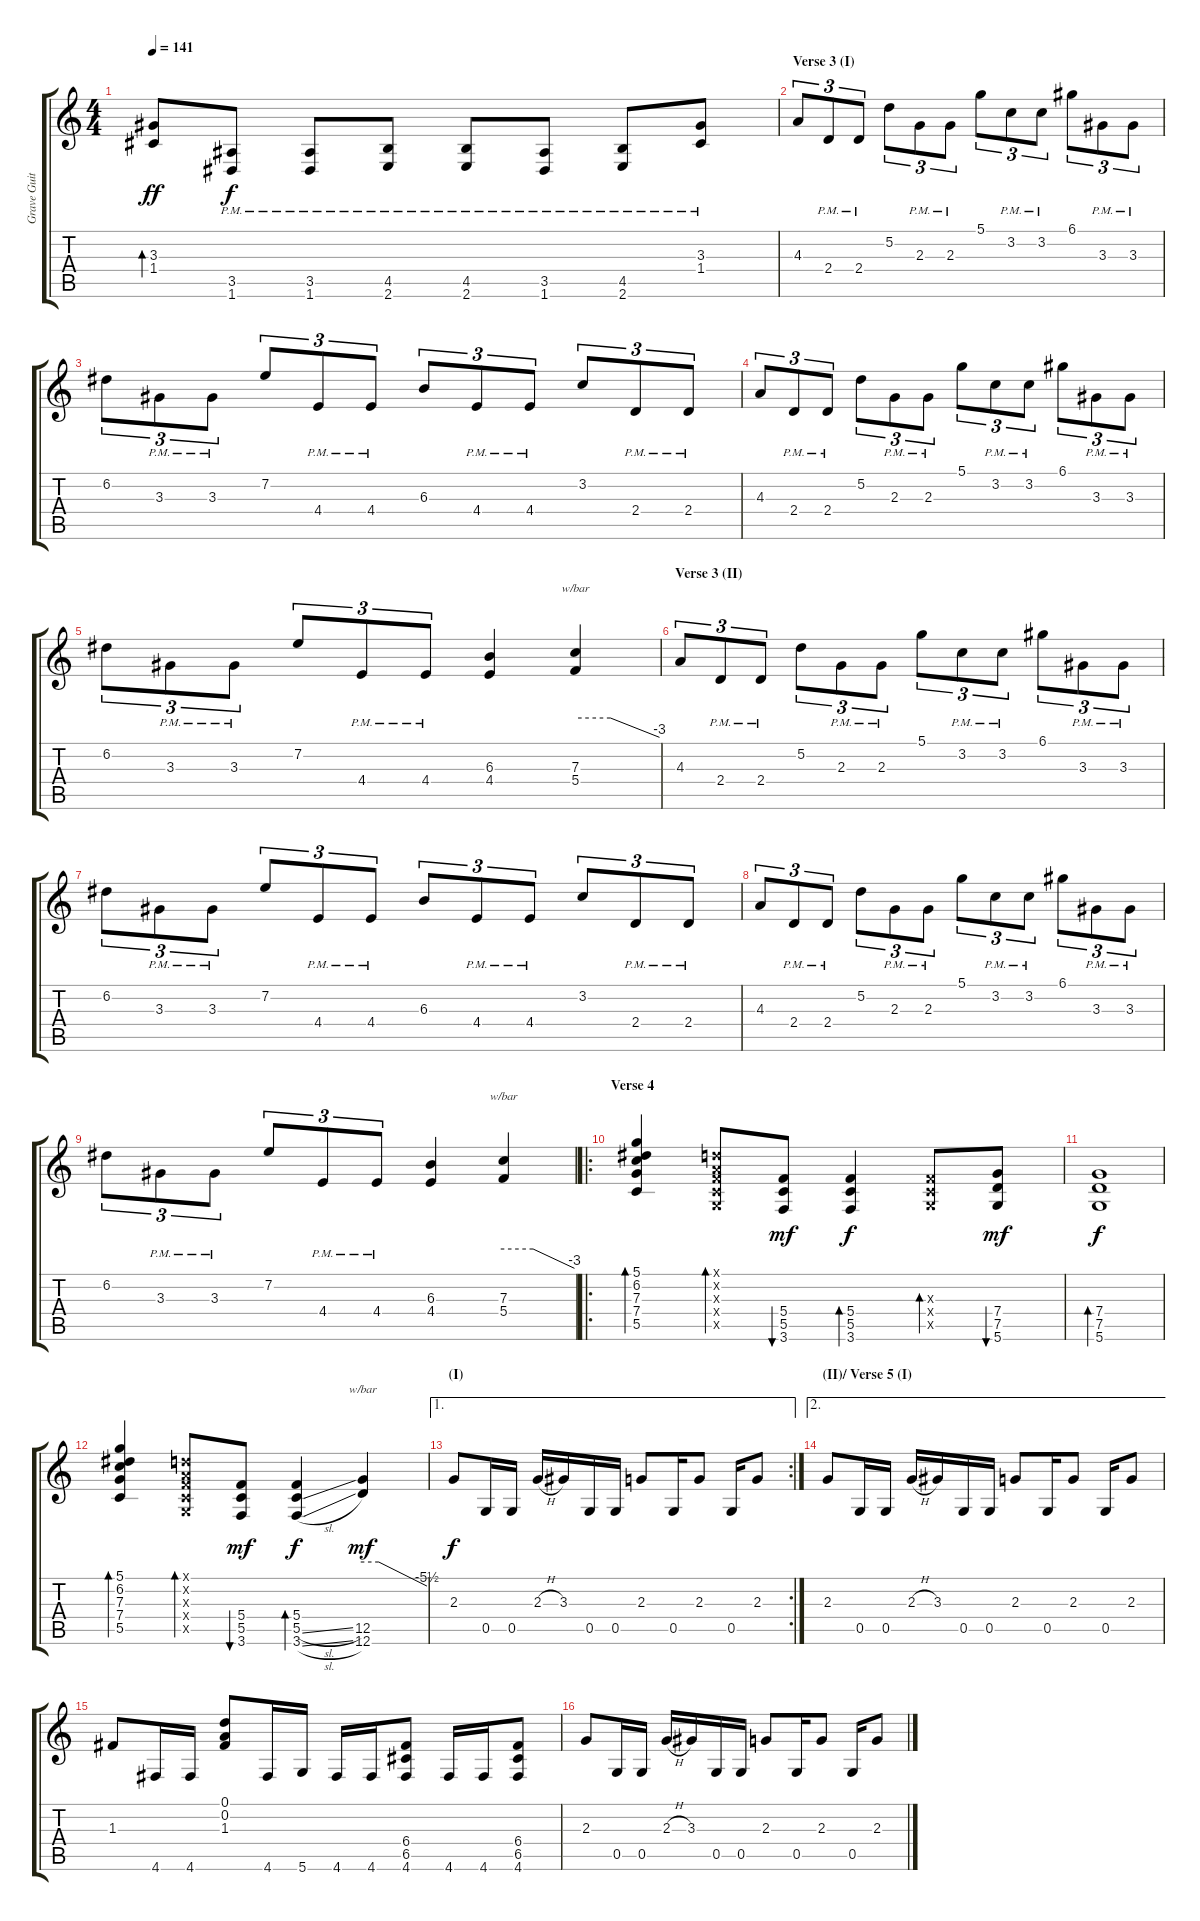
\track ("Grave Guitar (Pan Left)" "Grave Guit") {instrument distortionguitar}
\staff {score tabs}
\tuning (D4 A3 F3 C3 G2 D2) {hide}
\ts (4 4)
\tempo 141
\clef g2
\ks c
(3.3 1.4).8{bd 30 dy ff} (3.5{pm} 1.6{pm}).8{dy f} (3.5{pm} 1.6{pm}).8 (4.5{pm} 2.6{pm}).8 (4.5{pm} 2.6{pm}).8 (3.5{pm} 1.6{pm}).8 (4.5{pm} 2.6{pm}).8 (3.3{pm} 1.4{pm}).8 |
\section ("" "Verse 3 (I)")
4.3.8{tu (3 2)} 2.4{pm}.8{tu (3 2)} 2.4{pm}.8{tu (3 2)} 5.2.8{tu (3 2)} 2.3{pm}.8{tu (3 2)} 2.3{pm}.8{tu (3 2)} 5.1.8{tu (3 2)} 3.2{pm}.8{tu (3 2)} 3.2{pm}.8{tu (3 2)} 6.1.8{tu (3 2)} 3.3{pm}.8{tu (3 2)} 3.3{pm}.8{tu (3 2)} |
6.2.8{tu (3 2)} 3.3{pm}.8{tu (3 2)} 3.3{pm}.8{tu (3 2)} 7.2.8{tu (3 2)} 4.4{pm}.8{tu (3 2)} 4.4{pm}.8{tu (3 2)} 6.3.8{tu (3 2)} 4.4{pm}.8{tu (3 2)} 4.4{pm}.8{tu (3 2)} 3.2.8{tu (3 2)} 2.4{pm}.8{tu (3 2)} 2.4{pm}.8{tu (3 2)} |
4.3.8{tu (3 2)} 2.4{pm}.8{tu (3 2)} 2.4{pm}.8{tu (3 2)} 5.2.8{tu (3 2)} 2.3{pm}.8{tu (3 2)} 2.3{pm}.8{tu (3 2)} 5.1.8{tu (3 2)} 3.2{pm}.8{tu (3 2)} 3.2{pm}.8{tu (3 2)} 6.1.8{tu (3 2)} 3.3{pm}.8{tu (3 2)} 3.3{pm}.8{tu (3 2)} |
6.2.8{tu (3 2)} 3.3{pm}.8{tu (3 2)} 3.3{pm}.8{tu (3 2)} 7.2.8{tu (3 2)} 4.4{pm}.8{tu (3 2)} 4.4{pm}.8{tu (3 2)} (6.3 4.4).4 (7.3 5.4).4{tbe (custom default 0 0 25 0 60 -12)} |
\section ("" "Verse 3 (II)")
4.3.8{tu (3 2)} 2.4{pm}.8{tu (3 2)} 2.4{pm}.8{tu (3 2)} 5.2.8{tu (3 2)} 2.3{pm}.8{tu (3 2)} 2.3{pm}.8{tu (3 2)} 5.1.8{tu (3 2)} 3.2{pm}.8{tu (3 2)} 3.2{pm}.8{tu (3 2)} 6.1.8{tu (3 2)} 3.3{pm}.8{tu (3 2)} 3.3{pm}.8{tu (3 2)} |
6.2.8{tu (3 2)} 3.3{pm}.8{tu (3 2)} 3.3{pm}.8{tu (3 2)} 7.2.8{tu (3 2)} 4.4{pm}.8{tu (3 2)} 4.4{pm}.8{tu (3 2)} 6.3.8{tu (3 2)} 4.4{pm}.8{tu (3 2)} 4.4{pm}.8{tu (3 2)} 3.2.8{tu (3 2)} 2.4{pm}.8{tu (3 2)} 2.4{pm}.8{tu (3 2)} |
4.3.8{tu (3 2)} 2.4{pm}.8{tu (3 2)} 2.4{pm}.8{tu (3 2)} 5.2.8{tu (3 2)} 2.3{pm}.8{tu (3 2)} 2.3{pm}.8{tu (3 2)} 5.1.8{tu (3 2)} 3.2{pm}.8{tu (3 2)} 3.2{pm}.8{tu (3 2)} 6.1.8{tu (3 2)} 3.3{pm}.8{tu (3 2)} 3.3{pm}.8{tu (3 2)} |
6.2.8{tu (3 2)} 3.3{pm}.8{tu (3 2)} 3.3{pm}.8{tu (3 2)} 7.2.8{tu (3 2)} 4.4{pm}.8{tu (3 2)} 4.4{pm}.8{tu (3 2)} (6.3 4.4).4 (7.3 5.4).4{tbe (custom default 0 0 25 0 60 -12)} |
\ro
\section ("" "Verse 4")
(5.1 6.2 7.3 7.4 5.5).4{bd 30} (0.1{x} 0.2{x} 0.3{x} 0.4{x} 0.5{x}).8{bd 30} (5.4 5.5 3.6).8{bu 30 dy mf} (5.4 5.5 3.6).4{bd 30 dy f} (0.3{x} 0.4{x} 0.5{x}).8{bd 30} (7.4 7.5 5.6).8{bu 30 dy mf} |
(7.4 7.5 5.6).1{bd 30 dy f} |
(5.1 6.2 7.3 7.4 5.5).4{bd 30} (0.1{x} 0.2{x} 0.3{x} 0.4{x} 0.5{x}).8{bd 30} (5.4 5.5 3.6).8{bu 30 dy mf} (5.4 5.5{sl} 3.6{sl}).4{bd 30 dy f} (12.5 12.6).4{tbe (custom default 0 0 15 0 60 -22) dy mf} |
\ae 1
\rc 2
\section ("" "(I)")
2.3.8{dy f} 0.5.16 0.5.16 2.3{h}.16 3.3.16 0.5.16 0.5.16 2.3.8 0.5.16 2.3.8 0.5.16 2.3.8 |
\ae 2
\section ("" "(II)/ Verse 5 (I)")
2.3.8 0.5.16 0.5.16 2.3{h}.16 3.3.16 0.5.16 0.5.16 2.3.8 0.5.16 2.3.8 0.5.16 2.3.8 |
1.3.8 4.6.16 4.6.16 (0.1 0.2 1.3).8 4.6.16 5.6.16 4.6.16 4.6.16 (6.4 6.5 4.6).8 4.6.16 4.6.16 (6.4 6.5 4.6).8 |
2.3.8 0.5.16 0.5.16 2.3{h}.16 3.3.16 0.5.16 0.5.16 2.3.8 0.5.16 2.3.8 0.5.16 2.3.8
